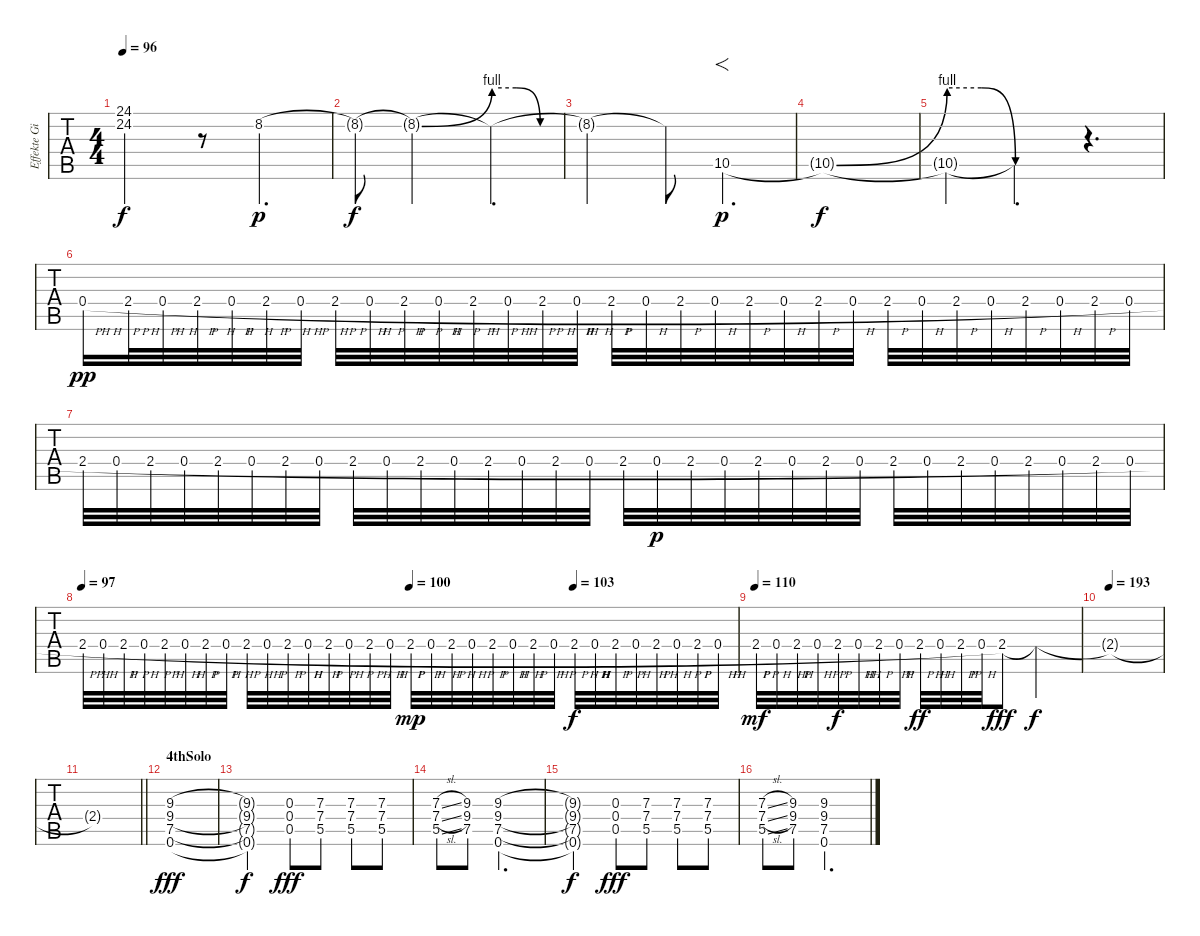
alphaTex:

\track ("Effekte Git" "Effekte Gi") {instrument overdrivenguitar}
\staff {tabs}
\tuning (E4 B3 G3 D3 A2 E2) {hide}
\ts (4 4)
\tempo 96
\clef g2
\ks c
(24.1{t} 24.2{t}).2{dy f} r.8 8.2.4{d dy p} |
8.2{t}.8{dy f} 8.2{be (bend 0 0 60 4) t}.2 8.2{be (custom 0 4 15 4 30 0 60 0) t}.4{d} |
8.2{be (hold 0 0 60 0) t}.2 8.2{t}.8 10.5.4{f d dy p} |
10.5{be (bend 0 0 60 4) t}.1{dy f} |
10.5{be (custom 0 4 15 4 30 0 60 0) t}.4 10.5{t}.4{d} r.4{d} |
0.4{h}.16{dy pp} 2.4{h}.32 0.4{h}.32 2.4{h}.32 0.4{h}.32 2.4{h}.32 0.4{h}.32 2.4{h}.32 0.4{h}.32 2.4{h}.32 0.4{h}.32 2.4{h}.32 0.4{h}.32 2.4{h}.32 0.4{h}.32 2.4{h}.32 0.4{h}.32 2.4{h}.32 0.4{h}.32 2.4{h}.32 0.4{h}.32 2.4{h}.32 0.4{h}.32 2.4{h}.32 0.4{h}.32 2.4{h}.32 0.4{h}.32 2.4{h}.32 0.4{h}.32 2.4{h}.32 0.4{h}.32 |
2.4{h}.32 0.4{h}.32 2.4{h}.32 0.4{h}.32 2.4{h}.32 0.4{h}.32 2.4{h}.32 0.4{h}.32 2.4{h}.32 0.4{h}.32 2.4{h}.32 0.4{h}.32 2.4{h}.32 0.4{h}.32 2.4{h}.32 0.4{h}.32 2.4{h}.32 0.4{h}.32{dy p} 2.4{h}.32 0.4{h}.32 2.4{h}.32 0.4{h}.32 2.4{h}.32 0.4{h}.32 2.4{h}.32 0.4{h}.32 2.4{h}.32 0.4{h}.32 2.4{h}.32 0.4{h}.32 2.4{h}.32 0.4{h}.32 |
\tempo 97
\tempo (100 0.5)
\tempo (103 0.75)
2.4{h}.32 0.4{h}.32 2.4{h}.32 0.4{h}.32 2.4{h}.32 0.4{h}.32 2.4{h}.32 0.4{h}.32 2.4{h}.32 0.4{h}.32 2.4{h}.32 0.4{h}.32 2.4{h}.32 0.4{h}.32 2.4{h}.32 0.4{h}.32 2.4{h}.32{dy mp} 0.4{h}.32 2.4{h}.32 0.4{h}.32 2.4{h}.32 0.4{h}.32 2.4{h}.32 0.4{h}.32 2.4{h}.32{dy f} 0.4{h}.32 2.4{h}.32 0.4{h}.32 2.4{h}.32 0.4{h}.32 2.4{h}.32 0.4{h}.32 |
\tempo 110
2.4{h}.32{dy mf} 0.4{h}.32 2.4{h}.32 0.4{h}.32 2.4{h}.32{dy f} 0.4{h}.32 2.4{h}.32 0.4{h}.32 2.4{h}.32{dy ff} 0.4{h}.32 2.4{h}.32 0.4{h}.32 2.4.8{dy fff} 2.4{t}.2{dy f} |
\tempo 193
2.4{t}.1 |
\barLineRight lightlight
2.4{t}.1{volume 16} |
\section ("" "4thSolo")
(9.3 9.4 7.5 0.6).1{dy fff} |
(9.3{t} 9.4{t} 7.5{t} 0.6{t}).2{dy f} (0.3 0.4 0.5).8{dy fff} (7.3 7.4 5.5).8 (7.3 7.4 5.5).8 (7.3 7.4 5.5).8 |
(7.3{sl} 7.4{sl} 5.5{sl}).8 (9.3 9.4 7.5).8 (9.3 9.4 7.5 0.6).2{d} |
(9.3{t} 9.4{t} 7.5{t} 0.6{t}).2{dy f} (0.3 0.4 0.5).8{dy fff} (7.3 7.4 5.5).8 (7.3 7.4 5.5).8 (7.3 7.4 5.5).8 |
(7.3{sl} 7.4{sl} 5.5{sl}).8 (9.3 9.4 7.5).8 (9.3 9.4 7.5 0.6).2{d}
